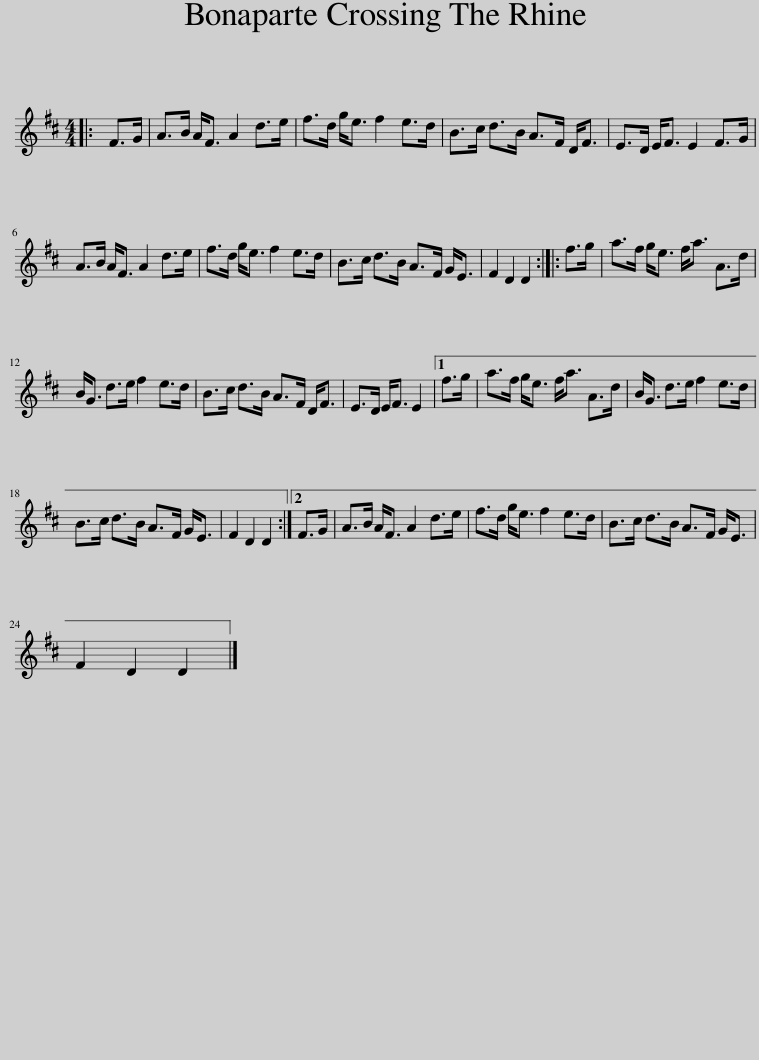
X:1
L:1/8
M:4/4
I:linebreak $
K:D
V:1 treble
V:1
|: F>G | A>B A<F A2 d>e | f>d g<e f2 e>d | B>c d>B A>F D<F | E>D E<F E2 F>G |$ %5
 A>B A<F A2 d>e | f>d g<e f2 e>d | B>c d>B A>F G<E | F2 D2 D2 :: f>g | %10
 a>f g<e f<a A>d |$ B<G d>e f2 e>d | B>c d>B A>F D<F | E>D E<F E2 |1 f>g | %15
 a>f g<e f<a A>d | B<G d>e f2 e>d |$ B>c d>B A>F G<E | F2 D2 D2 :|2 F>G | %20
 A>B A<F A2 d>e | f>d g<e f2 e>d | B>c d>B A>F G<E |$ F2 D2 D2 |] %24
